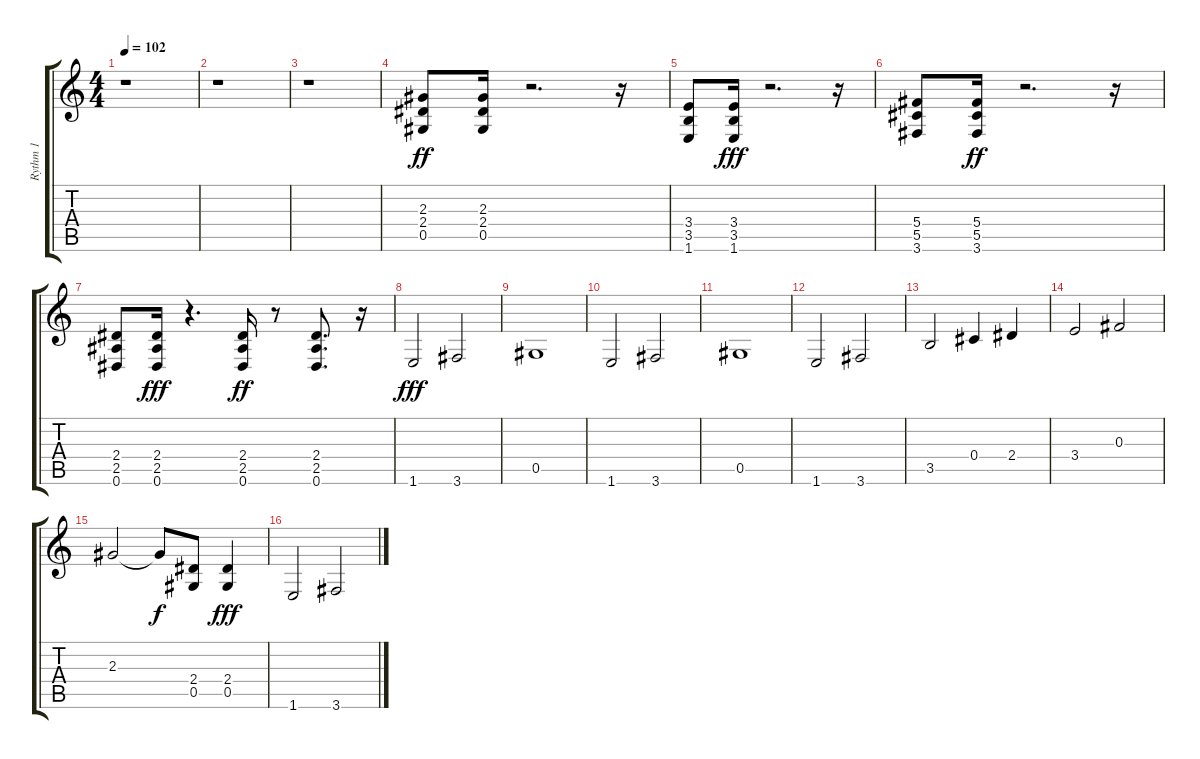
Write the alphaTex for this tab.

\track ("Rythm 1" "Rythm 1") {instrument distortionguitar}
\staff {score tabs}
\tuning (Eb4 Bb3 Gb3 Db3 Ab2 Eb2) {hide}
\ts (4 4)
\tempo 102
\clef g2
\ks c
r.1{dy f} |
r.1 |
r.1 |
(2.3 2.4 0.5).8{dy ff} (2.3 2.4 0.5).16 r.2{d} r.16 |
(3.4 3.5 1.6).8 (3.4 3.5 1.6).16{dy fff} r.2{d} r.16 |
(5.4 5.5 3.6).8 (5.4 5.5 3.6).16{dy ff} r.2{d} r.16 |
(2.4 2.5 0.6).8 (2.4 2.5 0.6).16{dy fff} r.4{d} (2.4 2.5 0.6).16{dy ff} r.8 (2.4 2.5 0.6).8{d} r.16 |
1.6.2{dy fff} 3.6.2 |
0.5.1 |
1.6.2 3.6.2 |
0.5.1 |
1.6.2 3.6.2 |
3.5.2 0.4.4 2.4.4 |
3.4.2 0.3.2 |
2.3.2 2.3{t}.8{dy f} (2.4 0.5).8 (2.4 0.5).4{dy fff} |
1.6.2 3.6.2
